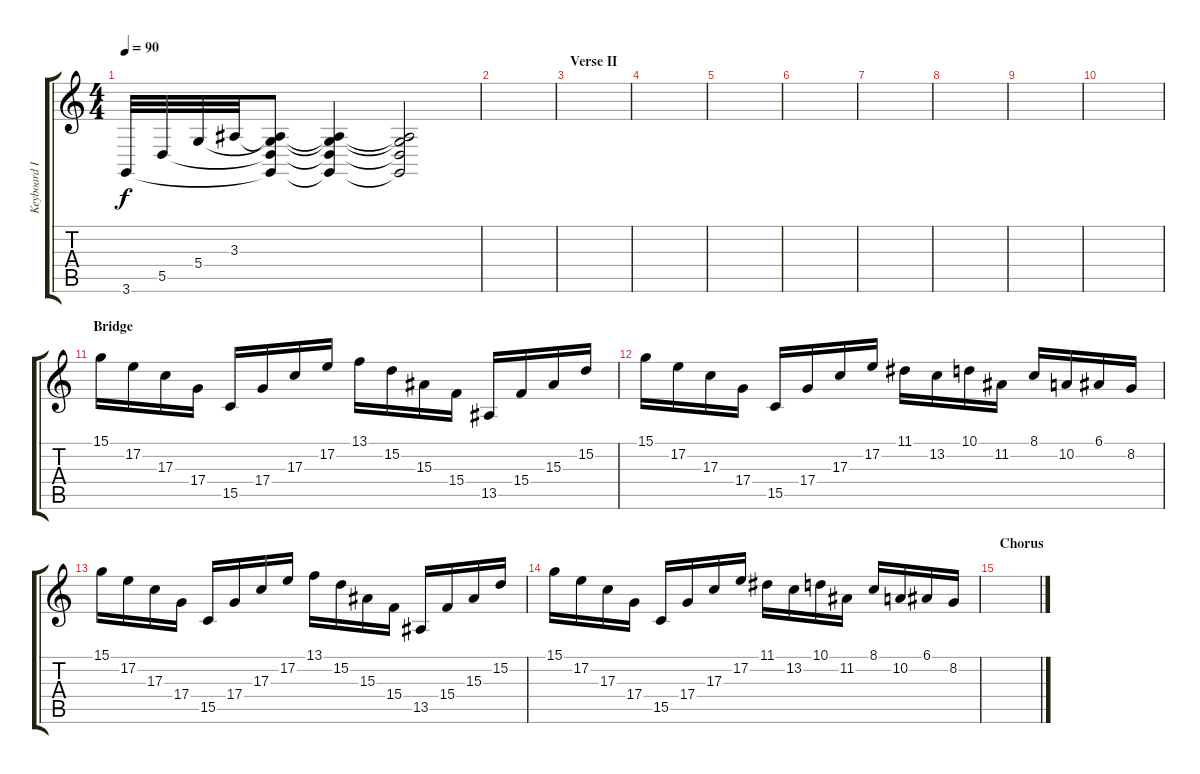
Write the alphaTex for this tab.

\track ("Keyboard IV (Harp)" "Keyboard I") {instrument orchestralharp}
\staff {score tabs}
\tuning (E4 B3 G3 D3 A2 E2) {hide}
\ts (4 4)
\tempo 90
\clef g2
\ks c
3.6.32{dy f} 5.5.32 5.4.32 3.3.32 (3.3{t} 5.4{t} 5.5{t} 3.6{t}).8 (3.3{t} 5.4{t} 5.5{t} 3.6{t}).4 (3.3{t} 5.4{t} 5.5{t} 3.6{t}).2 |
|
\section ("" "Verse II")
|
|
|
|
|
|
|
|
\section ("" "Bridge")
15.1.16 17.2.16 17.3.16 17.4.16 15.5.16 17.4.16 17.3.16 17.2.16 13.1.16 15.2.16 15.3.16 15.4.16 13.5.16 15.4.16 15.3.16 15.2.16 |
15.1.16 17.2.16 17.3.16 17.4.16 15.5.16 17.4.16 17.3.16 17.2.16 11.1.16 13.2.16 10.1.16 11.2.16 8.1.16 10.2.16 6.1.16 8.2.16 |
15.1.16 17.2.16 17.3.16 17.4.16 15.5.16 17.4.16 17.3.16 17.2.16 13.1.16 15.2.16 15.3.16 15.4.16 13.5.16 15.4.16 15.3.16 15.2.16 |
15.1.16 17.2.16 17.3.16 17.4.16 15.5.16 17.4.16 17.3.16 17.2.16 11.1.16 13.2.16 10.1.16 11.2.16 8.1.16 10.2.16 6.1.16 8.2.16 |
\section ("" "Chorus")
